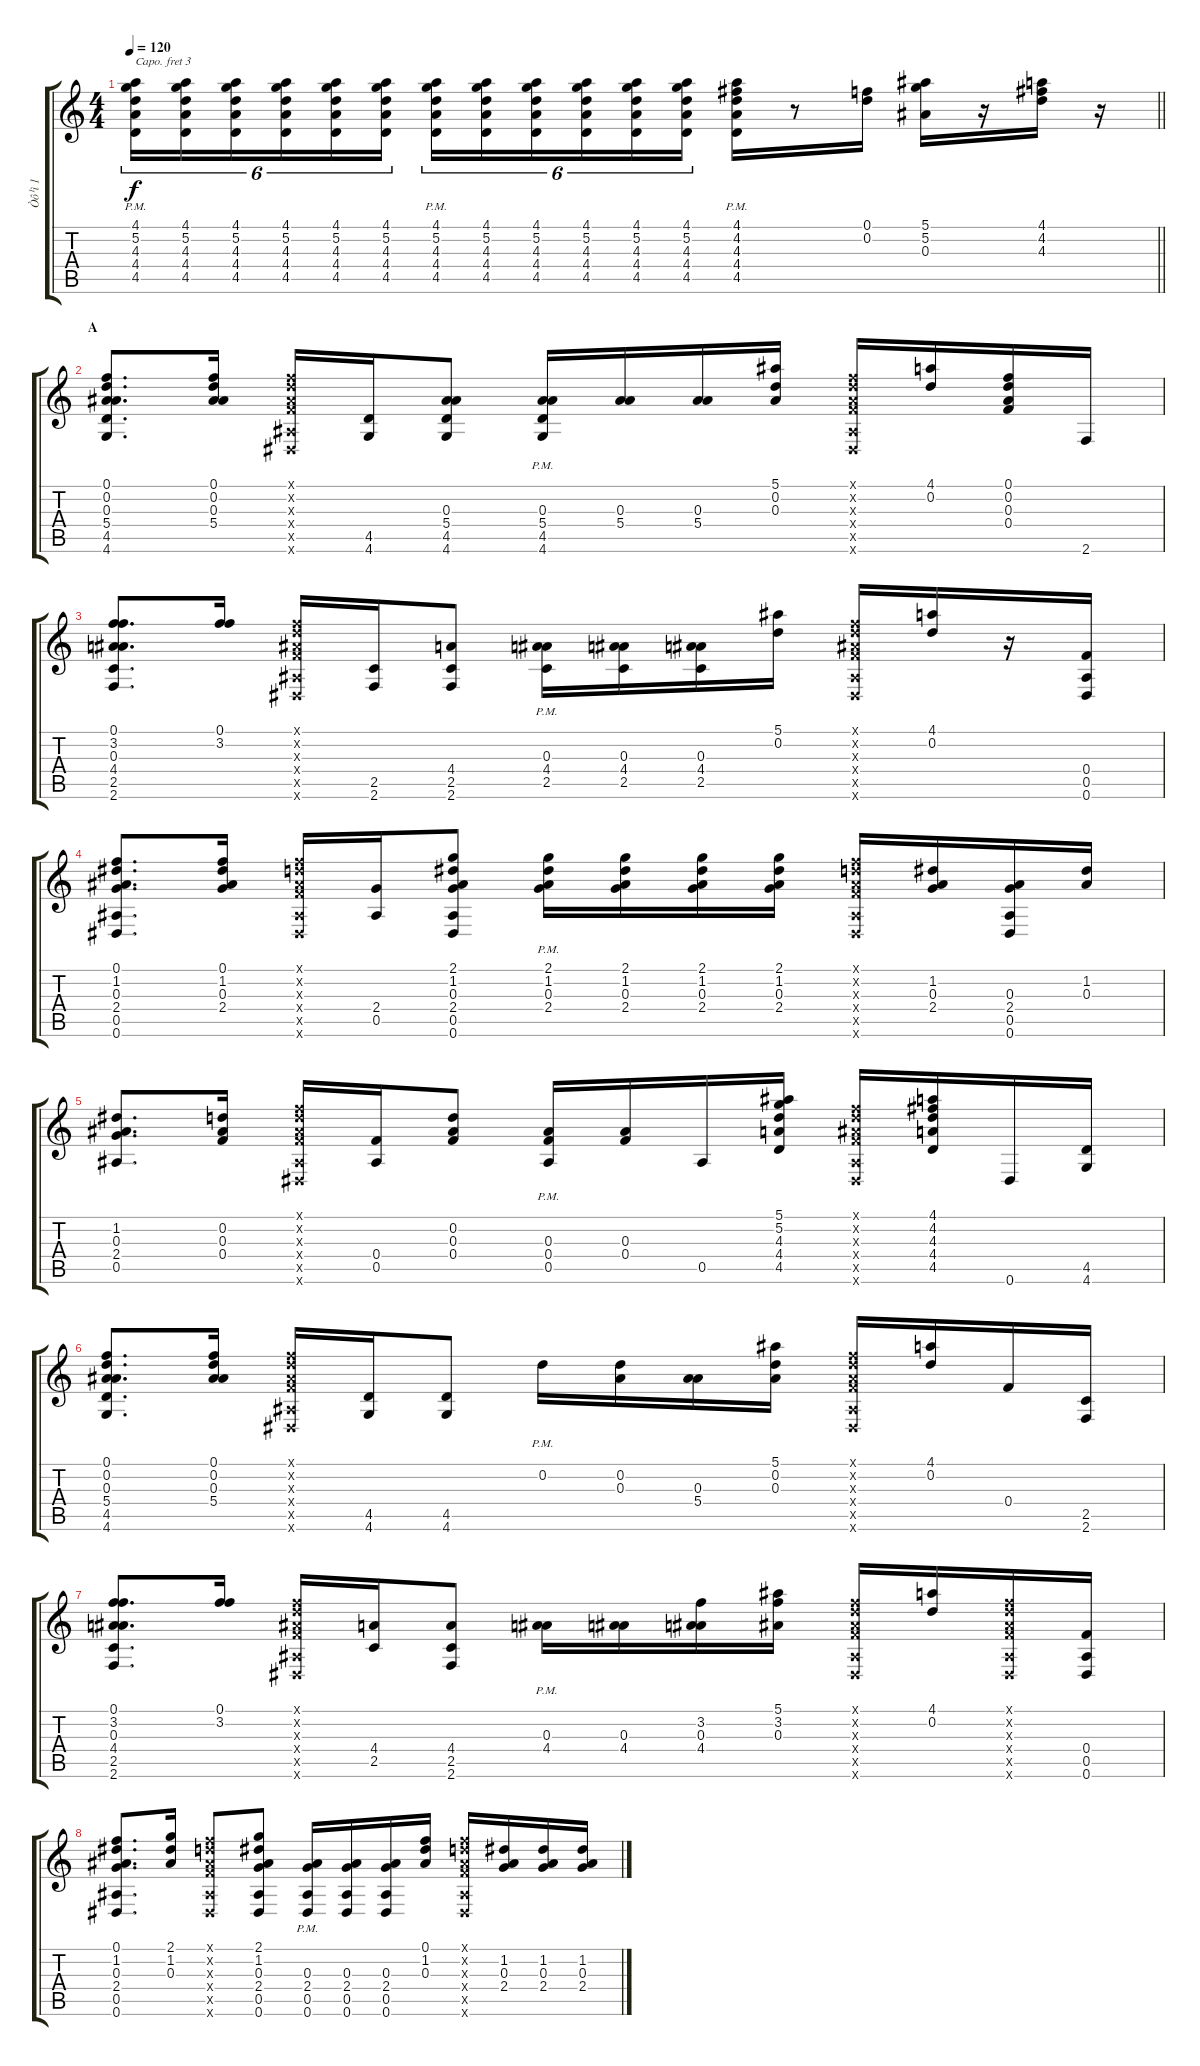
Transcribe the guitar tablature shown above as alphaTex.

\track ("Òô¹ì 1" "Òô¹ì 1") {instrument acousticguitarsteel}
\staff {score tabs}
\capo 3
\tuning (D4 B3 G3 D3 G2 C2) {hide}
\ts (4 4)
\tempo 120
\clef g2
\barLineRight lightlight
\ks c
(4.1 5.2 4.3 4.4 4.5{pm}).16{tu (6 4) dy f} (4.1 5.2 4.3 4.4 4.5).16{tu (6 4)} (4.1 5.2 4.3 4.4 4.5).16{tu (6 4)} (4.1 5.2 4.3 4.4 4.5).16{tu (6 4)} (4.1 5.2 4.3 4.4 4.5).16{tu (6 4)} (4.1 5.2 4.3 4.4 4.5).16{tu (6 4)} (4.1 5.2 4.3 4.4 4.5{pm}).16{tu (6 4)} (4.1 5.2 4.3 4.4 4.5).16{tu (6 4)} (4.1 5.2 4.3 4.4 4.5).16{tu (6 4)} (4.1 5.2 4.3 4.4 4.5).16{tu (6 4)} (4.1 5.2 4.3 4.4 4.5).16{tu (6 4)} (4.1 5.2 4.3 4.4 4.5).16{tu (6 4)} (4.1 4.2 4.3 4.4 4.5{pm}).16 r.8 (0.1 0.2).16 (5.1 5.2 0.3).16 r.16 (4.1 4.2 4.3).16 r.16 |
\section ("" "A")
(0.1 0.2 0.3 5.4 4.5 4.6).8{d} (0.1 0.2 0.3 5.4).16 (0.1{x} 0.2{x} 0.3{x} 0.4{x} 0.5{x} 0.6{x}).16 (4.5 4.6).16 (0.3 5.4 4.5 4.6).8 (0.3 5.4 4.5 4.6{pm}).16 (0.3 5.4).16 (0.3 5.4).16 (5.1 0.2 0.3).16 (0.1{x} 0.2{x} 0.3{x} 0.4{x} 0.5{x} 0.6{x}).16 (4.1 0.2).16 (0.1 0.2 0.3 0.4).16 2.6.16 |
(0.1 3.2 0.3 4.4 2.5 2.6).8{d} (0.1 3.2).16 (0.1{x} 0.2{x} 0.3{x} 0.4{x} 0.5{x} 0.6{x}).16 (2.5 2.6).16 (4.4 2.5 2.6).8 (0.3 4.4 2.5{pm}).16 (0.3 4.4 2.5).16 (0.3 4.4 2.5).16 (5.1 0.2).16 (0.1{x} 0.2{x} 0.3{x} 0.4{x} 0.5{x} 0.6{x}).16 (4.1 0.2).16 r.16 (0.4 0.5 0.6).16 |
(0.1 1.2 0.3 2.4 0.5 0.6).8{d} (0.1 1.2 0.3 2.4).16 (0.1{x} 0.2{x} 0.3{x} 0.4{x} 0.5{x} 0.6{x}).16 (2.4 0.5).16 (2.1 1.2 0.3 2.4 0.5 0.6).8 (2.1 1.2 0.3 2.4{pm}).16 (2.1 1.2 0.3 2.4).16 (2.1 1.2 0.3 2.4).16 (2.1 1.2 0.3 2.4).16 (0.1{x} 0.2{x} 0.3{x} 0.4{x} 0.5{x} 0.6{x}).16 (1.2 0.3 2.4).16 (0.3 2.4 0.5 0.6).16 (1.2 0.3).16 |
(1.2 0.3 2.4 0.5).8{d} (0.2 0.3 0.4).16 (0.1{x} 0.2{x} 0.3{x} 0.4{x} 0.5{x} 0.6{x}).16 (0.4 0.5).16 (0.2 0.3 0.4).8 (0.3 0.4 0.5{pm}).16 (0.3 0.4).16 0.5.16 (5.1 5.2 4.3 4.4 4.5).16 (0.1{x} 0.2{x} 0.3{x} 0.4{x} 0.5{x} 0.6{x}).16 (4.1 4.2 4.3 4.4 4.5).16 0.6.16 (4.5 4.6).16 |
(0.1 0.2 0.3 5.4 4.5 4.6).8{d} (0.1 0.2 0.3 5.4).16 (0.1{x} 0.2{x} 0.3{x} 0.4{x} 0.5{x} 0.6{x}).16 (4.5 4.6).16 (4.5 4.6).8 0.2{pm}.16 (0.2 0.3).16 (0.3 5.4).16 (5.1 0.2 0.3).16 (0.1{x} 0.2{x} 0.3{x} 0.4{x} 0.5{x} 0.6{x}).16 (4.1 0.2).16 0.4.16 (2.5 2.6).16 |
(0.1 3.2 0.3 4.4 2.5 2.6).8{d} (0.1 3.2).16 (0.1{x} 0.2{x} 0.3{x} 0.4{x} 0.5{x} 0.6{x}).16 (4.4 2.5).16 (4.4 2.5 2.6).8 (0.3 4.4{pm}).16 (0.3 4.4).16 (3.2 0.3 4.4).16 (5.1 3.2 0.3).16 (0.1{x} 0.2{x} 0.3{x} 0.4{x} 0.5{x} 0.6{x}).16 (4.1 0.2).16 (0.1{x} 0.2{x} 0.3{x} 0.4{x} 0.5{x} 0.6{x}).16 (0.4 0.5 0.6).16 |
(0.1 1.2 0.3 2.4 0.5 0.6).8{d} (2.1 1.2 0.3).16 (0.1{x} 0.2{x} 0.3{x} 0.4{x} 0.5{x} 0.6{x}).8 (2.1 1.2 0.3 2.4 0.5 0.6).8 (0.3 2.4 0.5 0.6{pm}).16 (0.3 2.4 0.5 0.6).16 (0.3 2.4 0.5 0.6).16 (0.1 1.2 0.3).16 (0.1{x} 0.2{x} 0.3{x} 0.4{x} 0.5{x} 0.6{x}).16 (1.2 0.3 2.4).16 (1.2 0.3 2.4).16 (1.2 0.3 2.4).16
